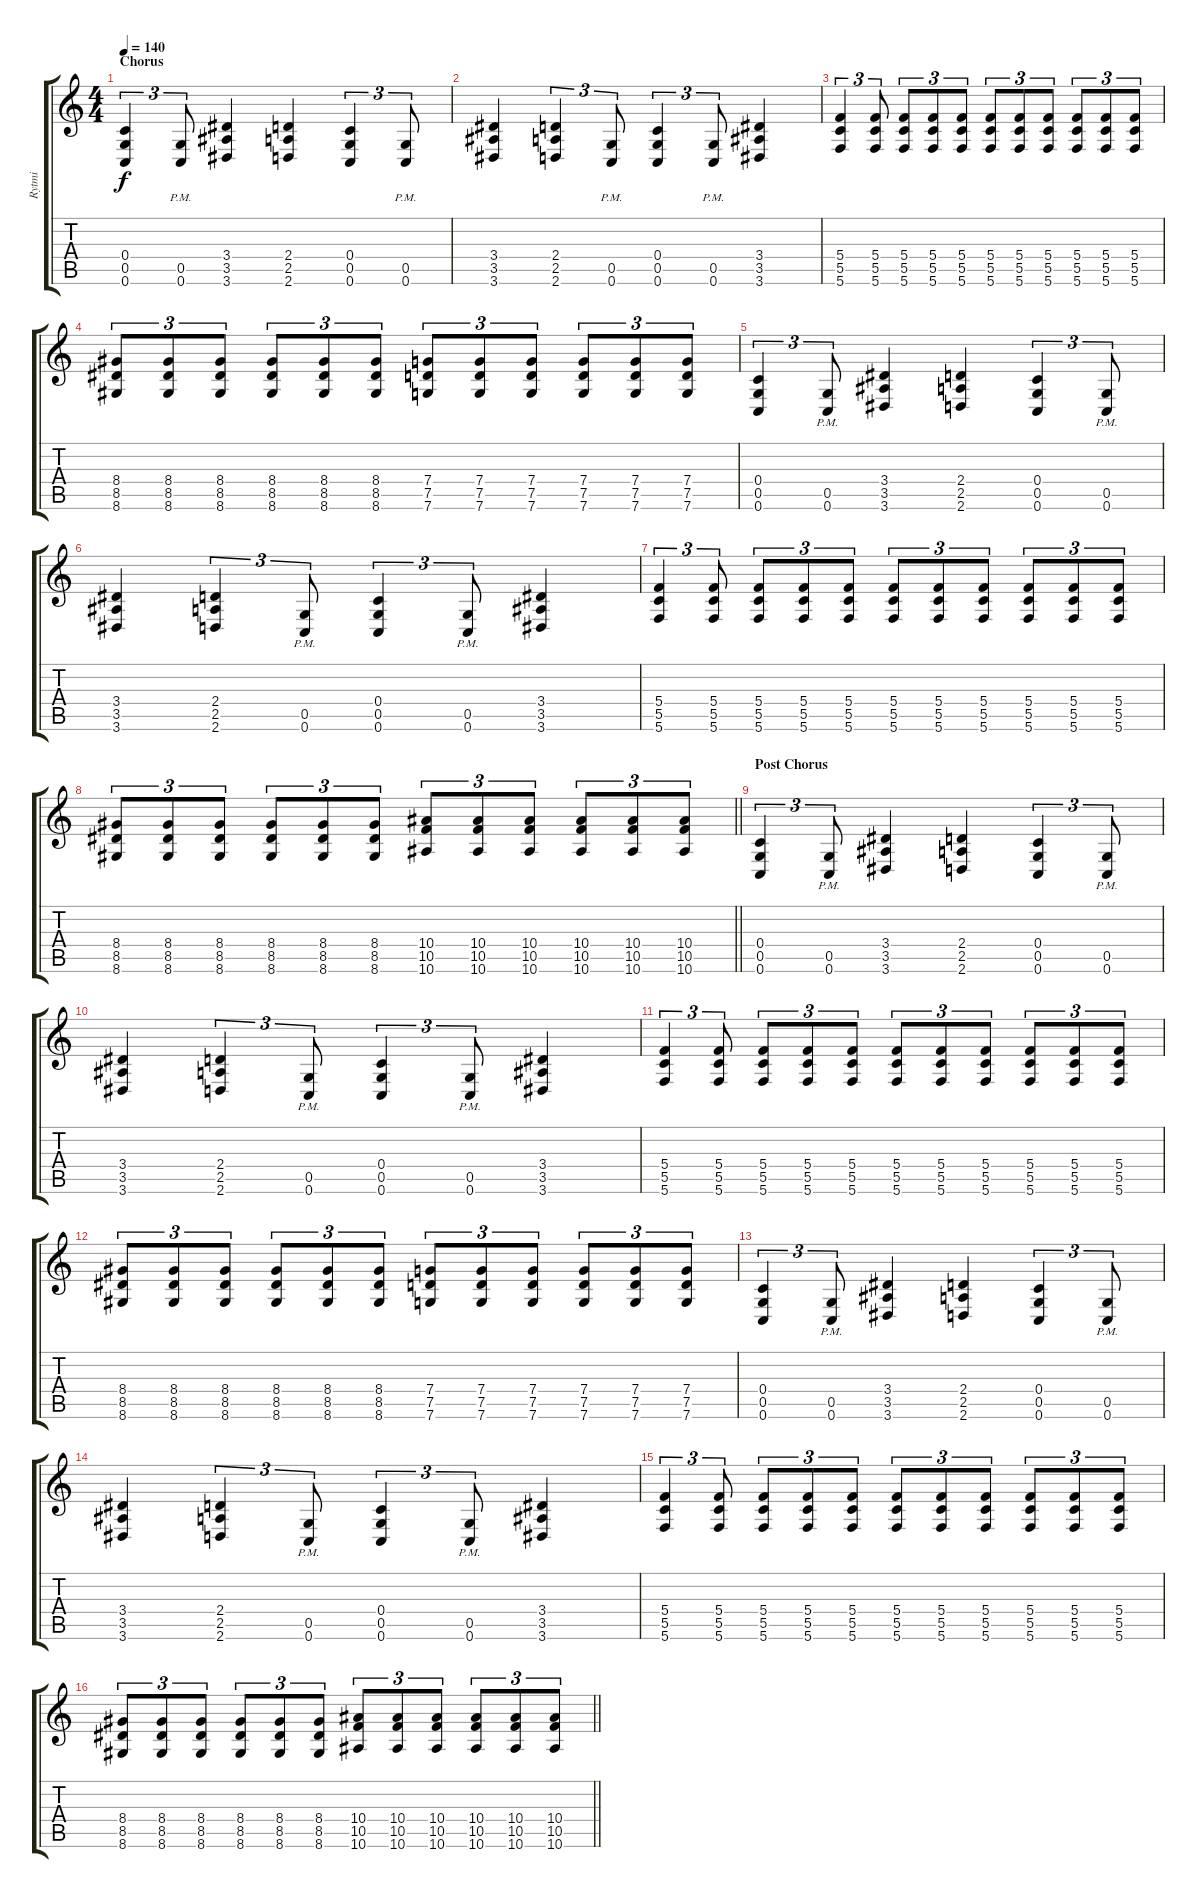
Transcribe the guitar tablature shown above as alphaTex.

\track ("Rytmi" "Rytmi") {instrument distortionguitar}
\staff {score tabs}
\tuning (D4 A3 F3 C3 G2 C2) {hide}
\ts (4 4)
\section ("" "Chorus")
\tempo 140
\clef g2
\ks c
(0.4 0.5 0.6).4{tu (3 2) dy f} (0.5{pm} 0.6{pm}).8{tu (3 2)} (3.4 3.5 3.6).4 (2.4 2.5 2.6).4 (0.4 0.5 0.6).4{tu (3 2)} (0.5{pm} 0.6{pm}).8{tu (3 2)} |
(3.4 3.5 3.6).4 (2.4 2.5 2.6).4{tu (3 2)} (0.5{pm} 0.6{pm}).8{tu (3 2)} (0.4 0.5 0.6).4{tu (3 2)} (0.5{pm} 0.6{pm}).8{tu (3 2)} (3.4 3.5 3.6).4 |
(5.4 5.5 5.6).4{tu (3 2)} (5.4 5.5 5.6).8{tu (3 2)} (5.4 5.5 5.6).8{tu (3 2)} (5.4 5.5 5.6).8{tu (3 2)} (5.4 5.5 5.6).8{tu (3 2)} (5.4 5.5 5.6).8{tu (3 2)} (5.4 5.5 5.6).8{tu (3 2)} (5.4 5.5 5.6).8{tu (3 2)} (5.4 5.5 5.6).8{tu (3 2)} (5.4 5.5 5.6).8{tu (3 2)} (5.4 5.5 5.6).8{tu (3 2)} |
(8.4 8.5 8.6).8{tu (3 2)} (8.4 8.5 8.6).8{tu (3 2)} (8.4 8.5 8.6).8{tu (3 2)} (8.4 8.5 8.6).8{tu (3 2)} (8.4 8.5 8.6).8{tu (3 2)} (8.4 8.5 8.6).8{tu (3 2)} (7.4 7.5 7.6).8{tu (3 2)} (7.4 7.5 7.6).8{tu (3 2)} (7.4 7.5 7.6).8{tu (3 2)} (7.4 7.5 7.6).8{tu (3 2)} (7.4 7.5 7.6).8{tu (3 2)} (7.4 7.5 7.6).8{tu (3 2)} |
(0.4 0.5 0.6).4{tu (3 2)} (0.5{pm} 0.6{pm}).8{tu (3 2)} (3.4 3.5 3.6).4 (2.4 2.5 2.6).4 (0.4 0.5 0.6).4{tu (3 2)} (0.5{pm} 0.6{pm}).8{tu (3 2)} |
(3.4 3.5 3.6).4 (2.4 2.5 2.6).4{tu (3 2)} (0.5{pm} 0.6{pm}).8{tu (3 2)} (0.4 0.5 0.6).4{tu (3 2)} (0.5{pm} 0.6{pm}).8{tu (3 2)} (3.4 3.5 3.6).4 |
(5.4 5.5 5.6).4{tu (3 2)} (5.4 5.5 5.6).8{tu (3 2)} (5.4 5.5 5.6).8{tu (3 2)} (5.4 5.5 5.6).8{tu (3 2)} (5.4 5.5 5.6).8{tu (3 2)} (5.4 5.5 5.6).8{tu (3 2)} (5.4 5.5 5.6).8{tu (3 2)} (5.4 5.5 5.6).8{tu (3 2)} (5.4 5.5 5.6).8{tu (3 2)} (5.4 5.5 5.6).8{tu (3 2)} (5.4 5.5 5.6).8{tu (3 2)} |
\barLineRight lightlight
(8.4 8.5 8.6).8{tu (3 2)} (8.4 8.5 8.6).8{tu (3 2)} (8.4 8.5 8.6).8{tu (3 2)} (8.4 8.5 8.6).8{tu (3 2)} (8.4 8.5 8.6).8{tu (3 2)} (8.4 8.5 8.6).8{tu (3 2)} (10.4 10.5 10.6).8{tu (3 2)} (10.4 10.5 10.6).8{tu (3 2)} (10.4 10.5 10.6).8{tu (3 2)} (10.4 10.5 10.6).8{tu (3 2)} (10.4 10.5 10.6).8{tu (3 2)} (10.4 10.5 10.6).8{tu (3 2)} |
\section ("" "Post Chorus")
(0.4 0.5 0.6).4{tu (3 2)} (0.5{pm} 0.6{pm}).8{tu (3 2)} (3.4 3.5 3.6).4 (2.4 2.5 2.6).4 (0.4 0.5 0.6).4{tu (3 2)} (0.5{pm} 0.6{pm}).8{tu (3 2)} |
(3.4 3.5 3.6).4 (2.4 2.5 2.6).4{tu (3 2)} (0.5{pm} 0.6{pm}).8{tu (3 2)} (0.4 0.5 0.6).4{tu (3 2)} (0.5{pm} 0.6{pm}).8{tu (3 2)} (3.4 3.5 3.6).4 |
(5.4 5.5 5.6).4{tu (3 2)} (5.4 5.5 5.6).8{tu (3 2)} (5.4 5.5 5.6).8{tu (3 2)} (5.4 5.5 5.6).8{tu (3 2)} (5.4 5.5 5.6).8{tu (3 2)} (5.4 5.5 5.6).8{tu (3 2)} (5.4 5.5 5.6).8{tu (3 2)} (5.4 5.5 5.6).8{tu (3 2)} (5.4 5.5 5.6).8{tu (3 2)} (5.4 5.5 5.6).8{tu (3 2)} (5.4 5.5 5.6).8{tu (3 2)} |
(8.4 8.5 8.6).8{tu (3 2)} (8.4 8.5 8.6).8{tu (3 2)} (8.4 8.5 8.6).8{tu (3 2)} (8.4 8.5 8.6).8{tu (3 2)} (8.4 8.5 8.6).8{tu (3 2)} (8.4 8.5 8.6).8{tu (3 2)} (7.4 7.5 7.6).8{tu (3 2)} (7.4 7.5 7.6).8{tu (3 2)} (7.4 7.5 7.6).8{tu (3 2)} (7.4 7.5 7.6).8{tu (3 2)} (7.4 7.5 7.6).8{tu (3 2)} (7.4 7.5 7.6).8{tu (3 2)} |
(0.4 0.5 0.6).4{tu (3 2)} (0.5{pm} 0.6{pm}).8{tu (3 2)} (3.4 3.5 3.6).4 (2.4 2.5 2.6).4 (0.4 0.5 0.6).4{tu (3 2)} (0.5{pm} 0.6{pm}).8{tu (3 2)} |
(3.4 3.5 3.6).4 (2.4 2.5 2.6).4{tu (3 2)} (0.5{pm} 0.6{pm}).8{tu (3 2)} (0.4 0.5 0.6).4{tu (3 2)} (0.5{pm} 0.6{pm}).8{tu (3 2)} (3.4 3.5 3.6).4 |
(5.4 5.5 5.6).4{tu (3 2)} (5.4 5.5 5.6).8{tu (3 2)} (5.4 5.5 5.6).8{tu (3 2)} (5.4 5.5 5.6).8{tu (3 2)} (5.4 5.5 5.6).8{tu (3 2)} (5.4 5.5 5.6).8{tu (3 2)} (5.4 5.5 5.6).8{tu (3 2)} (5.4 5.5 5.6).8{tu (3 2)} (5.4 5.5 5.6).8{tu (3 2)} (5.4 5.5 5.6).8{tu (3 2)} (5.4 5.5 5.6).8{tu (3 2)} |
\barLineRight lightlight
(8.4 8.5 8.6).8{tu (3 2)} (8.4 8.5 8.6).8{tu (3 2)} (8.4 8.5 8.6).8{tu (3 2)} (8.4 8.5 8.6).8{tu (3 2)} (8.4 8.5 8.6).8{tu (3 2)} (8.4 8.5 8.6).8{tu (3 2)} (10.4 10.5 10.6).8{tu (3 2)} (10.4 10.5 10.6).8{tu (3 2)} (10.4 10.5 10.6).8{tu (3 2)} (10.4 10.5 10.6).8{tu (3 2)} (10.4 10.5 10.6).8{tu (3 2)} (10.4 10.5 10.6).8{tu (3 2)}
